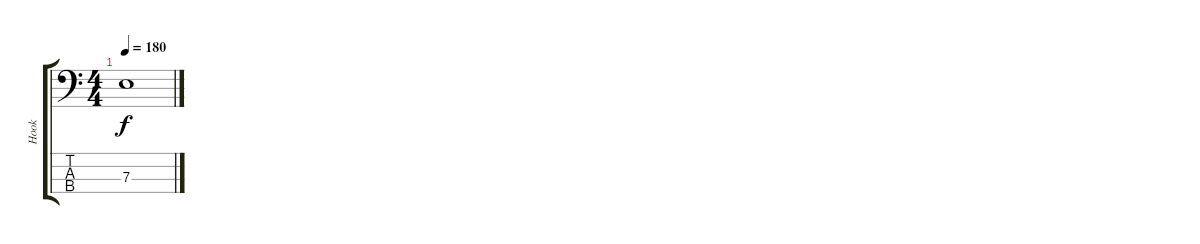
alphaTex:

\track ("Hook" "Hook") {instrument electricbasspick}
\staff {score tabs}
\tuning (G2 D2 A1 E1) {hide}
\ts (4 4)
\tempo 180
\clef f4
\ks c
7.3.1{dy f}
